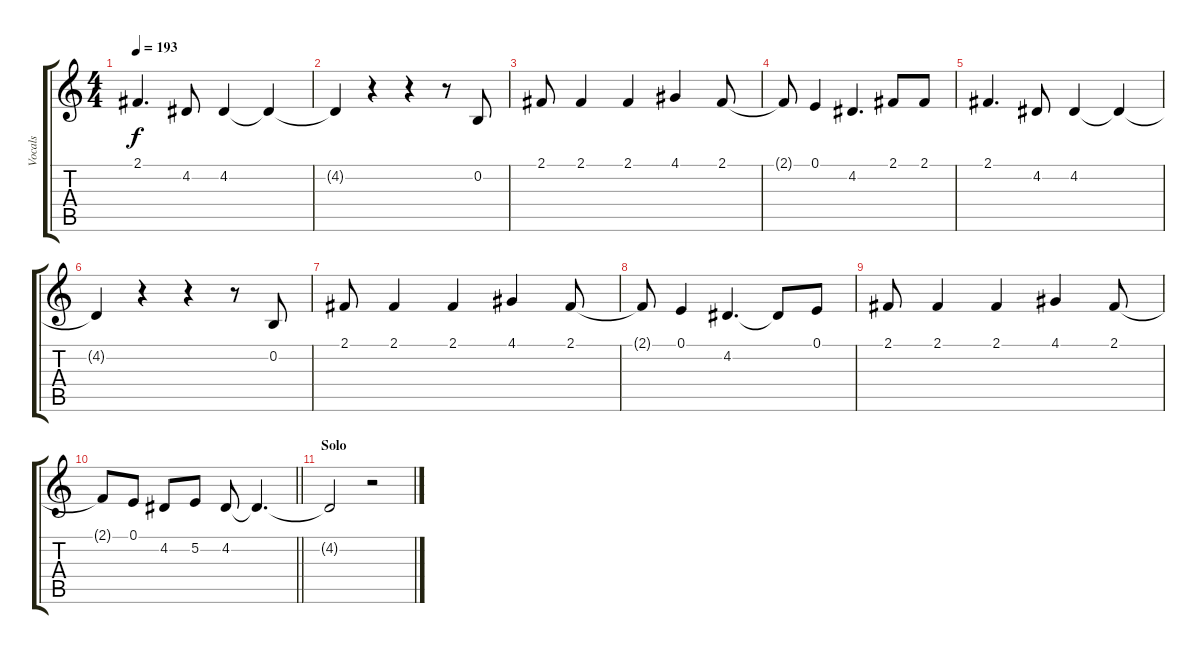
\track ("Vocals" "Vocals") {instrument altosax}
\staff {score tabs}
\tuning (E4 B3 G3 D3 A2 E2) {hide}
\ts (4 4)
\tempo 193
\clef g2
\ks c
2.1.4{d dy f} 4.2.8 4.2.4 4.2{t}.4 |
4.2{t}.4 r.4 r.4 r.8 0.2.8 |
2.1.8 2.1.4 2.1.4 4.1.4 2.1.8 |
2.1{t}.8 0.1.4 4.2.4{d} 2.1.8 2.1.8 |
2.1.4{d} 4.2.8 4.2.4 4.2{t}.4 |
4.2{t}.4 r.4 r.4 r.8 0.2.8 |
2.1.8 2.1.4 2.1.4 4.1.4 2.1.8 |
2.1{t}.8 0.1.4 4.2.4{d} 4.2{t}.8 0.1.8 |
2.1.8 2.1.4 2.1.4 4.1.4 2.1.8 |
\barLineRight lightlight
2.1{t}.8 0.1.8 4.2.8 5.2.8 4.2.8 4.2{t}.4{d} |
\section ("" "Solo")
4.2{t}.2 r.2
